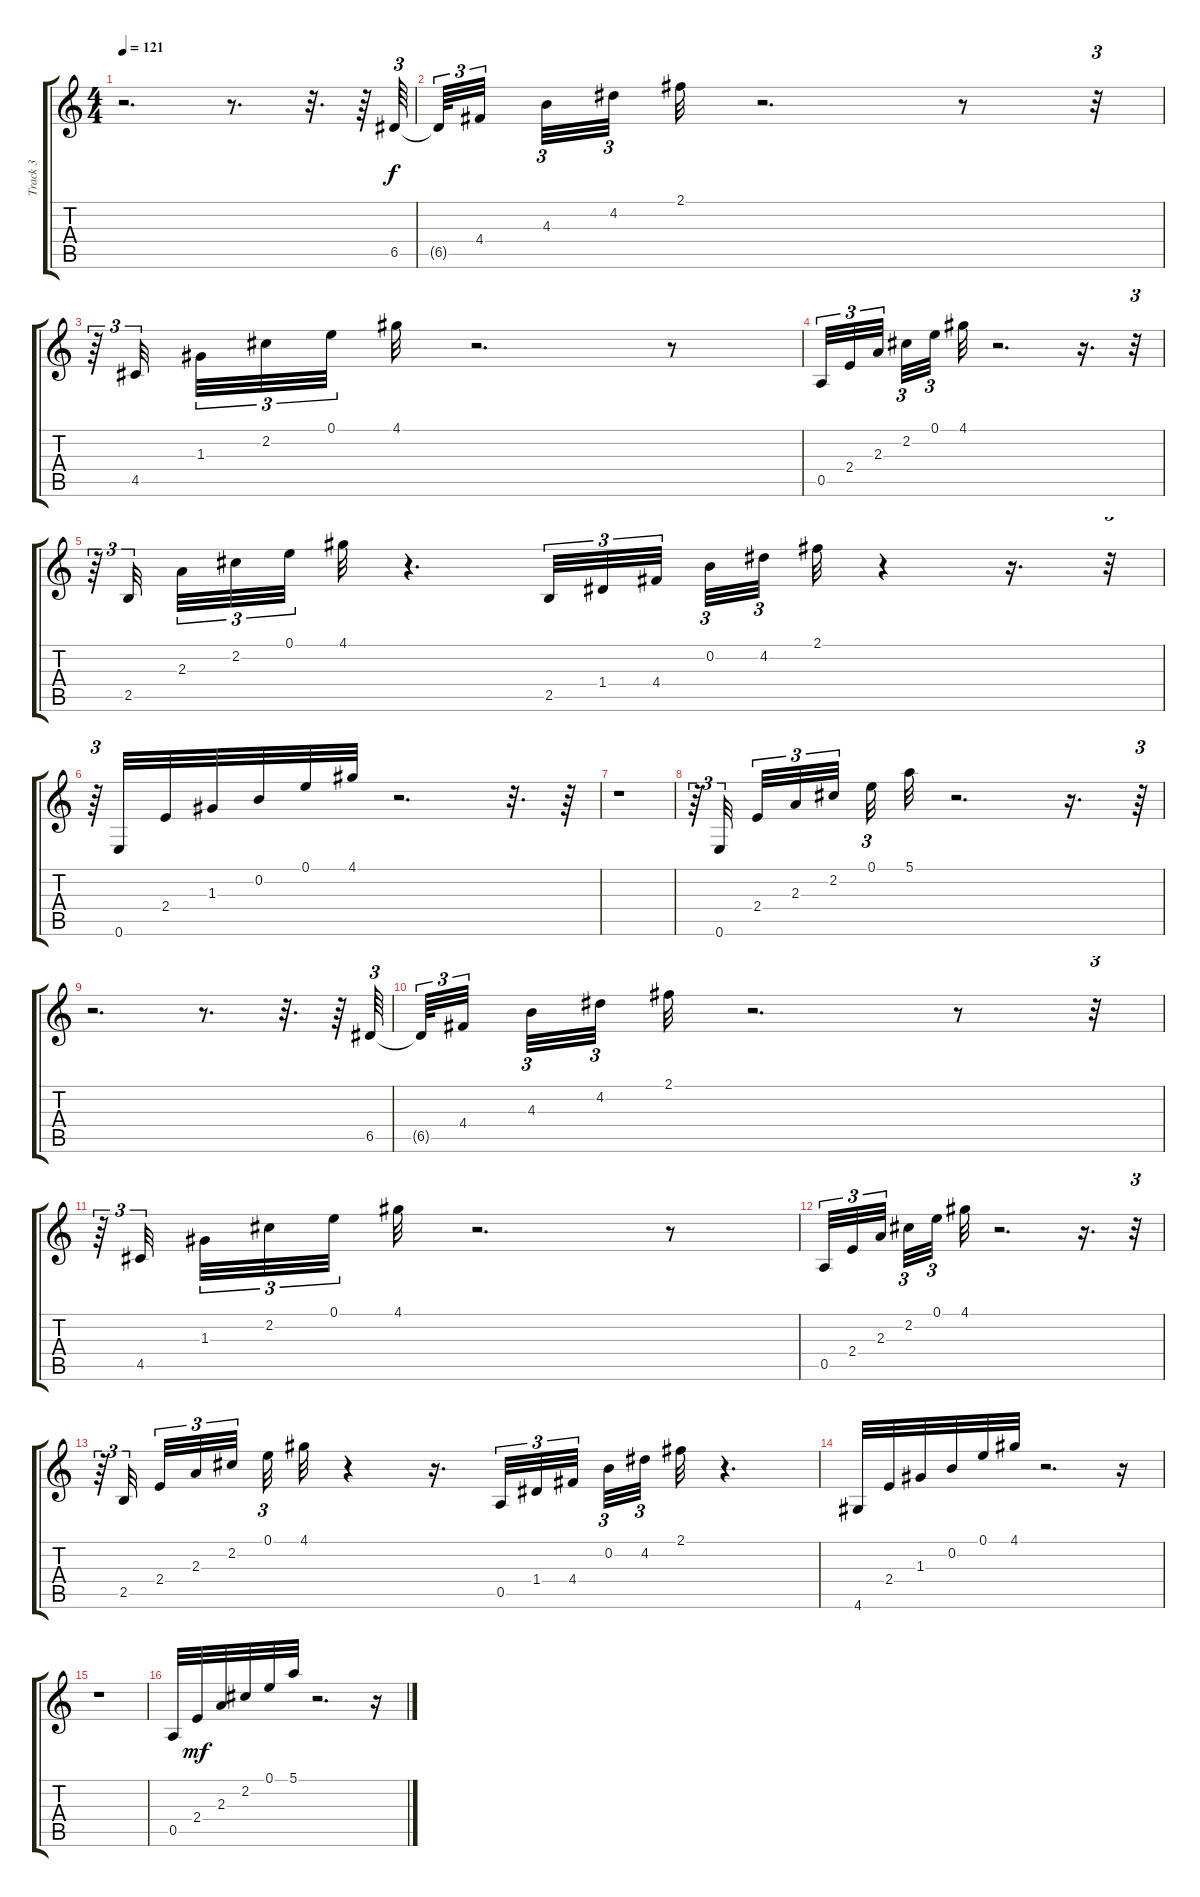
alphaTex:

\track ("Track 3" "Track 3") {instrument electricguitarclean}
\staff {score tabs}
\tuning (E4 B3 G3 D3 A2 E2) {hide}
\ts (4 4)
\tempo 121
\clef g2
\ks c
r.2{d dy f} r.8{d} r.32{d} r.64 6.5.64{tu (3 2)} |
6.5{t}.64{tu (3 2)} 4.4.32{tu (3 2)} 4.3.32{tu (3 2)} 4.2.32{tu (3 2)} 2.1.32 r.2{d} r.8 r.32{tu (3 2)} |
r.64{tu (3 2)} 4.5.32{tu (3 2)} 1.3.32{tu (3 2)} 2.2.32{tu (3 2)} 0.1.32{tu (3 2)} 4.1.32 r.2{d} r.8 |
0.5.32{tu (3 2)} 2.4.32{tu (3 2)} 2.3.32{tu (3 2)} 2.2.32{tu (3 2)} 0.1.32{tu (3 2)} 4.1.32 r.2{d} r.16{d} r.32{tu (3 2)} |
r.64{tu (3 2)} 2.5.32{tu (3 2)} 2.3.32{tu (3 2)} 2.2.32{tu (3 2)} 0.1.32{tu (3 2)} 4.1.32 r.4{d} 2.5.32{tu (3 2)} 1.4.32{tu (3 2)} 4.4.32{tu (3 2)} 0.2.32{tu (3 2)} 4.2.32{tu (3 2)} 2.1.32 r.4 r.16{d} r.32{tu (3 2)} |
r.64{tu (3 2)} 0.6.32 2.4.32 1.3.32 0.2.32 0.1.32 4.1.32 r.2{d} r.32{d} r.64 |
r.1 |
r.64{tu (3 2)} 0.6.32{tu (3 2)} 2.4.32{tu (3 2)} 2.3.32{tu (3 2)} 2.2.32{tu (3 2)} 0.1.32{tu (3 2)} 5.1.32 r.2{d} r.16{d} r.64{tu (3 2)} |
r.2{d} r.8{d} r.32{d} r.64 6.5.64{tu (3 2)} |
6.5{t}.64{tu (3 2)} 4.4.32{tu (3 2)} 4.3.32{tu (3 2)} 4.2.32{tu (3 2)} 2.1.32 r.2{d} r.8 r.32{tu (3 2)} |
r.64{tu (3 2)} 4.5.32{tu (3 2)} 1.3.32{tu (3 2)} 2.2.32{tu (3 2)} 0.1.32{tu (3 2)} 4.1.32 r.2{d} r.8 |
0.5.32{tu (3 2)} 2.4.32{tu (3 2)} 2.3.32{tu (3 2)} 2.2.32{tu (3 2)} 0.1.32{tu (3 2)} 4.1.32 r.2{d} r.16{d} r.32{tu (3 2)} |
r.64{tu (3 2)} 2.5.32{tu (3 2)} 2.4.32{tu (3 2)} 2.3.32{tu (3 2)} 2.2.32{tu (3 2)} 0.1.32{tu (3 2)} 4.1.32 r.4 r.16{d} 0.5.32{tu (3 2)} 1.4.32{tu (3 2)} 4.4.32{tu (3 2)} 0.2.32{tu (3 2)} 4.2.32{tu (3 2)} 2.1.32 r.4{d} |
4.6.32 2.4.32 1.3.32 0.2.32 0.1.32 4.1.32 r.2{d} r.16 |
r.1 |
0.5.32 2.4.32{dy mf} 2.3.32 2.2.32 0.1.32 5.1.32 r.2{d} r.16
